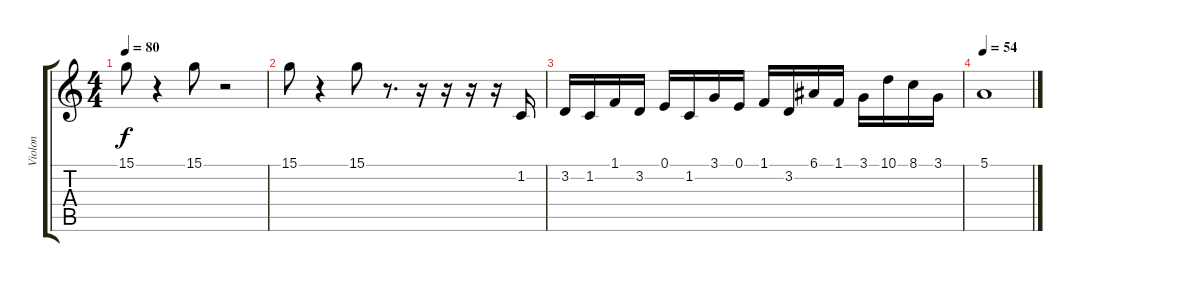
\track ("Violon" "Violon") {instrument violin}
\staff {score tabs}
\tuning (E4 B3 G3 D3 A2 E2) {hide}
\ts (4 4)
\tempo 80
\clef g2
\ks c
15.1.8{dy f} r.4 15.1.8 r.2 |
15.1.8 r.4 15.1.8 r.8{d} r.16 r.16 r.16 r.16 1.2.16 |
3.2.16 1.2.16 1.1.16 3.2.16 0.1.16 1.2.16 3.1.16 0.1.16 1.1.16 3.2.16 6.1.16 1.1.16 3.1.16 10.1.16 8.1.16 3.1.16 |
\tempo 54
5.1.1{volume 0}
